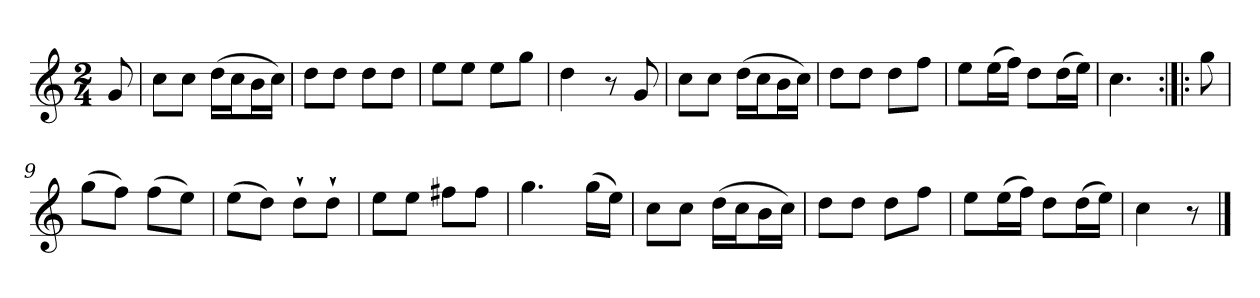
**kern
*part1
*staff1
*clefG2
*k[]
*C:
*M2/4
*MM120
=
8g
=1
8cc\L
8cc\J
(16dd\LL
16cc\J
16b\L
16cc\JJ)
=2
8dd\L
8dd\J
8dd\L
8dd\J
=3
8ee\L
8ee\J
8ee\L
8gg\J
=4
4dd
8r
8g
=5
8cc\L
8cc\J
(16dd\LL
16cc\J
16b\L
16cc\JJ)
=6
8dd\L
8dd\J
8dd\L
8ff\J
=7
8ee\L
(16ee\L
16ff\JJ)
8dd\L
(16dd\L
16ee\JJ)
=8
4.cc
=:|!|:
8gg
=9
(8gg\L
8ff\J)
(8ff\L
8ee\J)
=10
(8ee\L
8dd\J)
8dd`\L
8dd`\J
=11
8ee\L
8ee\J
8ff#X\L
8ff#\J
=12
4.gg
(16gg\LL
16ee\JJ)
=13
8cc\L
8cc\J
(16dd\LL
16cc\J
16b\L
16cc\JJ)
=14
8dd\L
8dd\J
8dd\L
8ff\J
=15
8ee\L
(16ee\L
16ff\JJ)
8dd\L
(16dd\L
16ee\JJ)
=16
4cc
8r
==
*-
